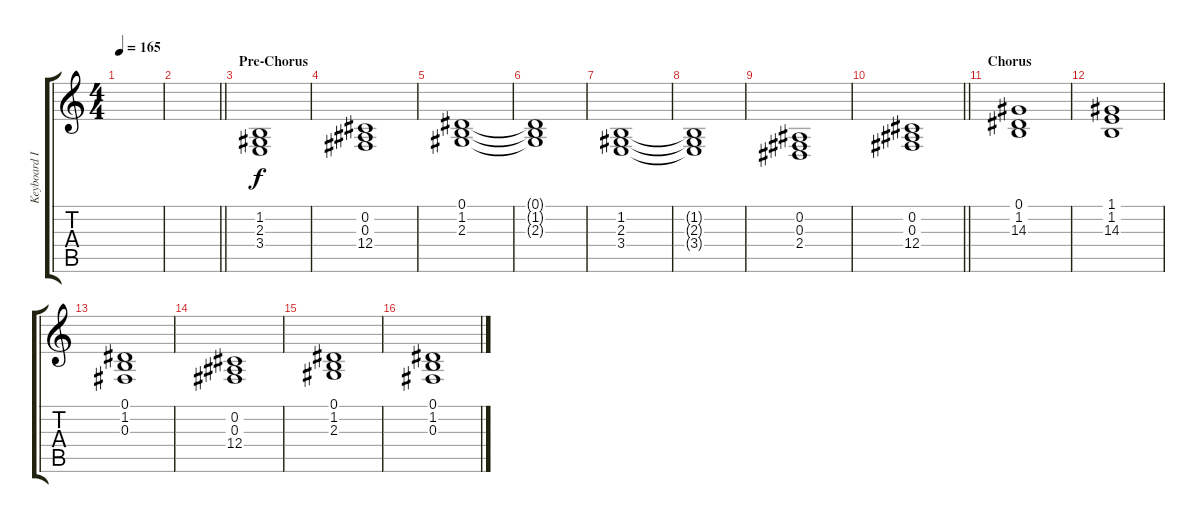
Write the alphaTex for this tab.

\track ("Keyboard II" "Keyboard I") {instrument stringensemble1}
\staff {score tabs}
\tuning (Eb4 Bb3 Gb3 Db3 Ab2 Eb2) {hide}
\ts (4 4)
\tempo 165
\clef g2
\ks c
|
\barLineRight lightlight
|
\section ("" "Pre-Chorus")
(1.2 2.3 3.4).1 |
(0.2 0.3 12.4).1 |
(0.1 1.2 2.3).1 |
(0.1{t} 1.2{t} 2.3{t}).1 |
(1.2 2.3 3.4).1 |
(1.2{t} 2.3{t} 3.4{t}).1 |
(0.2 0.3 2.4).1 |
\barLineRight lightlight
(0.2 0.3 12.4).1 |
\section ("" "Chorus")
(0.1 1.2 14.3).1 |
(1.1 1.2 14.3).1 |
(0.1 1.2 0.3).1 |
(0.2 0.3 12.4).1 |
(0.1 1.2 2.3).1 |
(0.1 1.2 0.3).1
